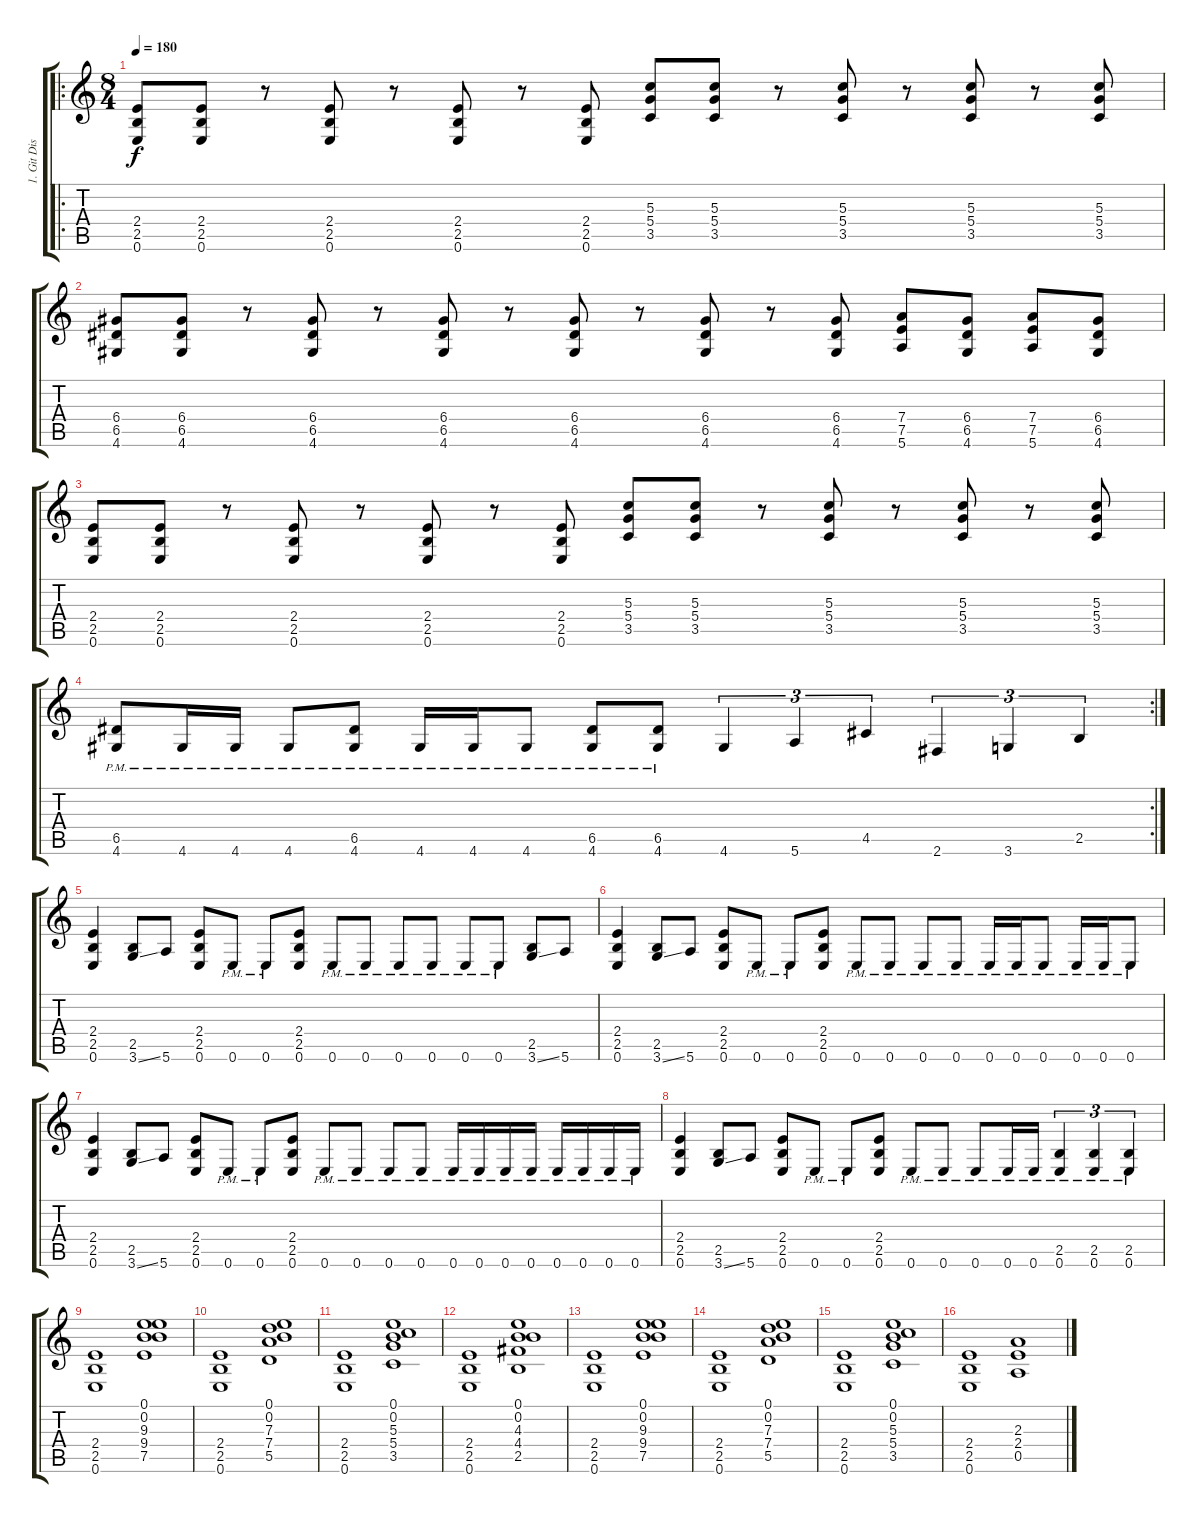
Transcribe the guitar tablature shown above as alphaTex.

\track ("1. Git Dist" "1. Git Dis") {instrument distortionguitar}
\staff {score tabs}
\tuning (E4 B3 G3 D3 A2 E2) {hide}
\ro
\ts (8 4)
\tempo 180
\clef g2
\ks c
(2.4 2.5 0.6).8{dy f} (2.4 2.5 0.6).8 r.8 (2.4 2.5 0.6).8 r.8 (2.4 2.5 0.6).8 r.8 (2.4 2.5 0.6).8 (5.3 5.4 3.5).8 (5.3 5.4 3.5).8 r.8 (5.3 5.4 3.5).8 r.8 (5.3 5.4 3.5).8 r.8 (5.3 5.4 3.5).8 |
(6.4 6.5 4.6).8 (6.4 6.5 4.6).8 r.8 (6.4 6.5 4.6).8 r.8 (6.4 6.5 4.6).8 r.8 (6.4 6.5 4.6).8 r.8 (6.4 6.5 4.6).8 r.8 (6.4 6.5 4.6).8 (7.4 7.5 5.6).8 (6.4 6.5 4.6).8 (7.4 7.5 5.6).8 (6.4 6.5 4.6).8 |
(2.4 2.5 0.6).8 (2.4 2.5 0.6).8 r.8 (2.4 2.5 0.6).8 r.8 (2.4 2.5 0.6).8 r.8 (2.4 2.5 0.6).8 (5.3 5.4 3.5).8 (5.3 5.4 3.5).8 r.8 (5.3 5.4 3.5).8 r.8 (5.3 5.4 3.5).8 r.8 (5.3 5.4 3.5).8 |
\rc 2
(6.5{pm} 4.6{pm}).8 4.6{pm}.16 4.6{pm}.16 4.6{pm}.8 (6.5{pm} 4.6{pm}).8 4.6{pm}.16 4.6{pm}.16 4.6{pm}.8 (6.5{pm} 4.6{pm}).8 (6.5{pm} 4.6{pm}).8 4.6.4{tu (3 2)} 5.6.4{tu (3 2)} 4.5.4{tu (3 2)} 2.6.4{tu (3 2)} 3.6.4{tu (3 2)} 2.5.4{tu (3 2)} |
(2.4 2.5 0.6).4 (2.5 3.6{ss}).8 5.6.8 (2.4 2.5 0.6).8 0.6{pm}.8 0.6{pm}.8 (2.4 2.5 0.6).8 0.6{pm}.8 0.6{pm}.8 0.6{pm}.8 0.6{pm}.8 0.6{pm}.8 0.6{pm}.8 (2.5 3.6{ss}).8 5.6.8 |
(2.4 2.5 0.6).4 (2.5 3.6{ss}).8 5.6.8 (2.4 2.5 0.6).8 0.6{pm}.8 0.6{pm}.8 (2.4 2.5 0.6).8 0.6{pm}.8 0.6{pm}.8 0.6{pm}.8 0.6{pm}.8 0.6{pm}.16 0.6{pm}.16 0.6{pm}.8 0.6{pm}.16 0.6{pm}.16 0.6{pm}.8 |
(2.4 2.5 0.6).4 (2.5 3.6{ss}).8 5.6.8 (2.4 2.5 0.6).8 0.6{pm}.8 0.6{pm}.8 (2.4 2.5 0.6).8 0.6{pm}.8 0.6{pm}.8 0.6{pm}.8 0.6{pm}.8 0.6{pm}.16 0.6{pm}.16 0.6{pm}.16 0.6{pm}.16 0.6{pm}.16 0.6{pm}.16 0.6{pm}.16 0.6{pm}.16 |
(2.4 2.5 0.6).4 (2.5 3.6{ss}).8 5.6.8 (2.4 2.5 0.6).8 0.6{pm}.8 0.6{pm}.8 (2.4 2.5 0.6).8 0.6{pm}.8 0.6{pm}.8 0.6{pm}.8 0.6{pm}.16 0.6{pm}.16 (2.5{pm} 0.6{pm}).4{tu (3 2)} (2.5{pm} 0.6{pm}).4{tu (3 2)} (2.5{pm} 0.6{pm}).4{tu (3 2)} |
(2.4 2.5 0.6).1 (0.1 0.2 9.3 9.4 7.5).1 |
(2.4 2.5 0.6).1 (0.1 0.2 7.3 7.4 5.5).1 |
(2.4 2.5 0.6).1 (0.1 0.2 5.3 5.4 3.5).1 |
(2.4 2.5 0.6).1 (0.1 0.2 4.3 4.4 2.5).1 |
(2.4 2.5 0.6).1 (0.1 0.2 9.3 9.4 7.5).1 |
(2.4 2.5 0.6).1 (0.1 0.2 7.3 7.4 5.5).1 |
(2.4 2.5 0.6).1 (0.1 0.2 5.3 5.4 3.5).1 |
(2.4 2.5 0.6).1 (2.3 2.4 0.5).1
